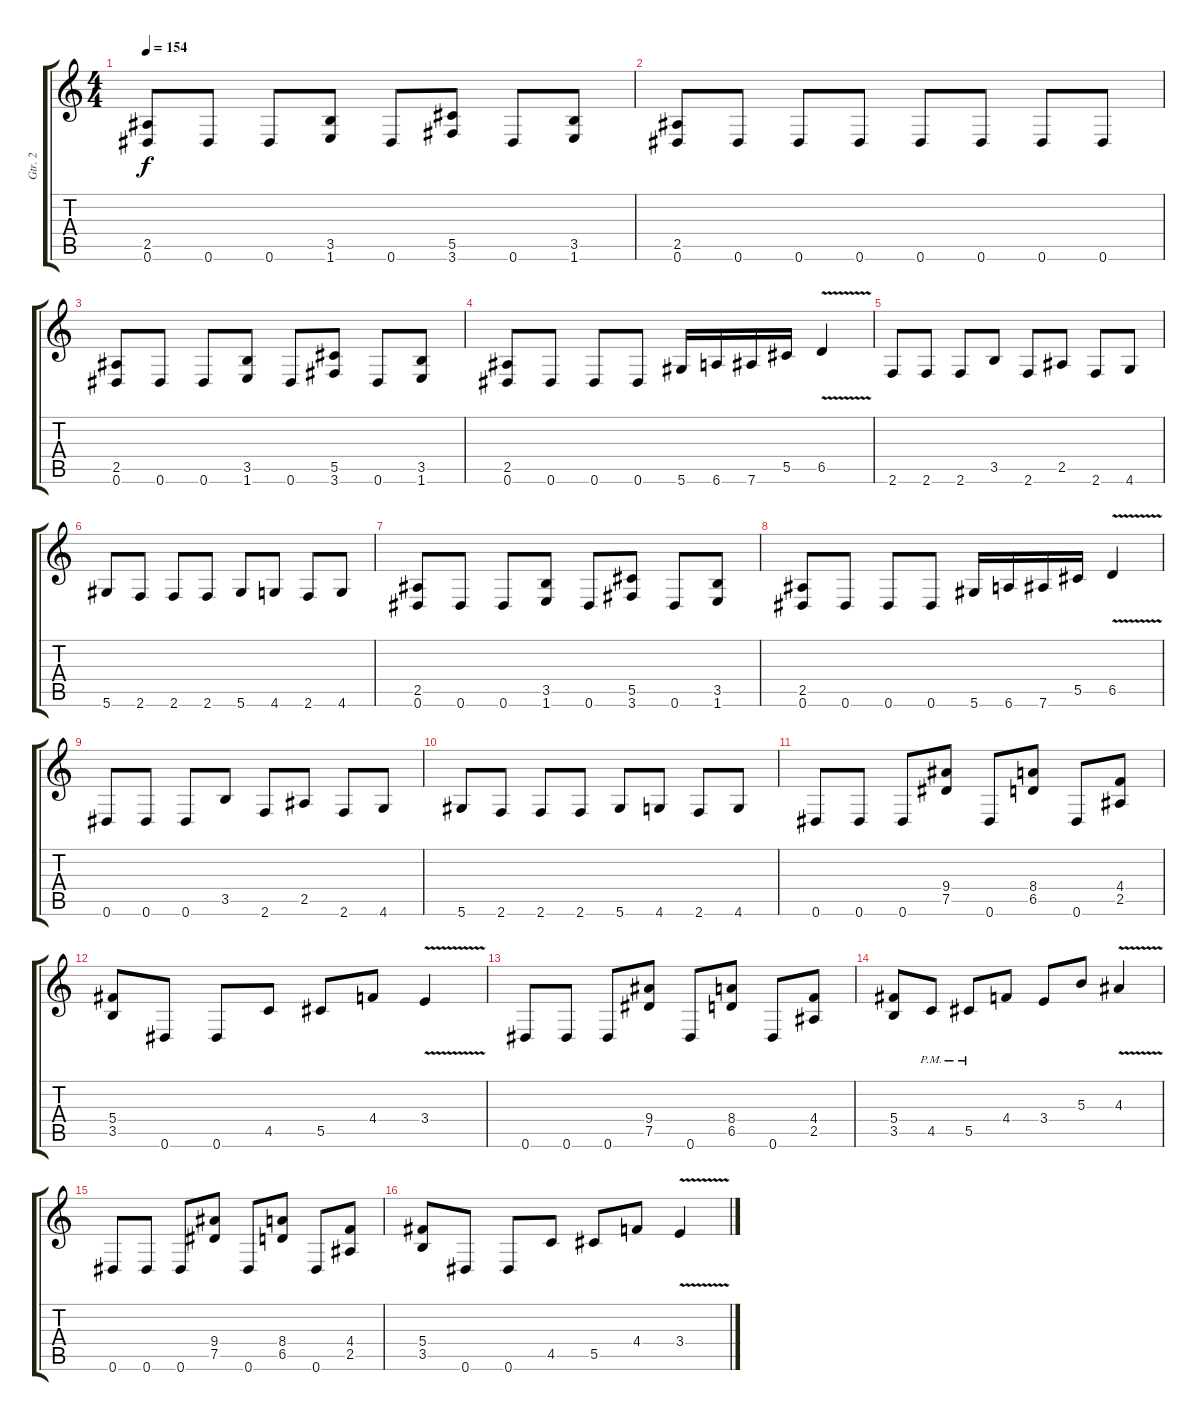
\track ("Gtr. 2" "Gtr. 2") {instrument overdrivenguitar}
\staff {score tabs}
\tuning (Eb4 Bb3 Gb3 Db3 Ab2 Eb2) {hide}
\ts (4 4)
\tempo 154
\clef g2
\ks c
(2.5 0.6).8{dy f} 0.6.8 0.6.8 (3.5 1.6).8 0.6.8 (5.5 3.6).8 0.6.8 (3.5 1.6).8 |
(2.5 0.6).8 0.6.8 0.6.8 0.6.8 0.6.8 0.6.8 0.6.8 0.6.8 |
(2.5 0.6).8 0.6.8 0.6.8 (3.5 1.6).8 0.6.8 (5.5 3.6).8 0.6.8 (3.5 1.6).8 |
(2.5 0.6).8 0.6.8 0.6.8 0.6.8 5.6.16 6.6.16 7.6.16 5.5.16 6.5{v}.4 |
2.6.8 2.6.8 2.6.8 3.5.8 2.6.8 2.5.8 2.6.8 4.6.8 |
5.6.8 2.6.8 2.6.8 2.6.8 5.6.8 4.6.8 2.6.8 4.6.8 |
(2.5 0.6).8 0.6.8 0.6.8 (3.5 1.6).8 0.6.8 (5.5 3.6).8 0.6.8 (3.5 1.6).8 |
(2.5 0.6).8 0.6.8 0.6.8 0.6.8 5.6.16 6.6.16 7.6.16 5.5.16 6.5{v}.4 |
0.6.8 0.6.8 0.6.8 3.5.8 2.6.8 2.5.8 2.6.8 4.6.8 |
5.6.8 2.6.8 2.6.8 2.6.8 5.6.8 4.6.8 2.6.8 4.6.8 |
0.6.8 0.6.8 0.6.8 (9.4 7.5).8 0.6.8 (8.4 6.5).8 0.6.8 (4.4 2.5).8 |
(5.4 3.5).8 0.6.8 0.6.8 4.5.8 5.5.8 4.4.8 3.4{v}.4 |
0.6.8 0.6.8 0.6.8 (9.4 7.5).8 0.6.8 (8.4 6.5).8 0.6.8 (4.4 2.5).8 |
(5.4 3.5).8 4.5{pm}.8 5.5{pm}.8 4.4.8 3.4.8 5.3.8 4.3{v}.4 |
0.6.8 0.6.8 0.6.8 (9.4 7.5).8 0.6.8 (8.4 6.5).8 0.6.8 (4.4 2.5).8 |
(5.4 3.5).8 0.6.8 0.6.8 4.5.8 5.5.8 4.4.8 3.4{v}.4
